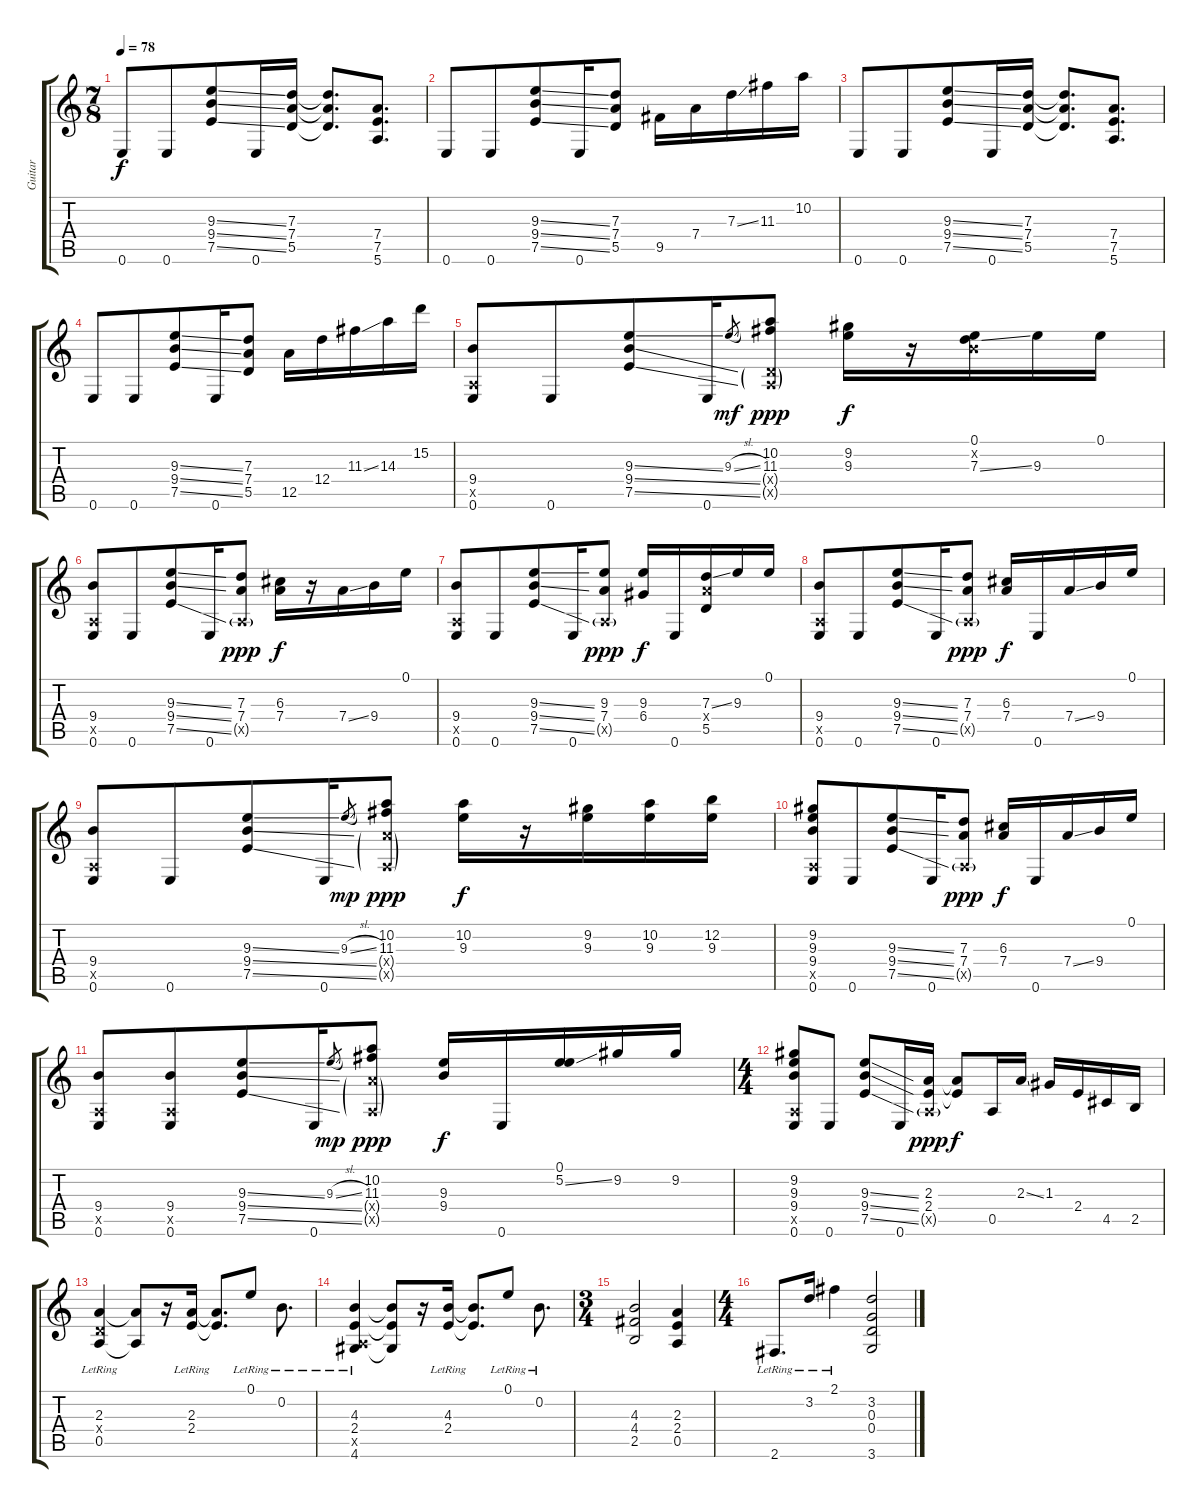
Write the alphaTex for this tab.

\track ("Guitar" "Guitar") {instrument distortionguitar}
\staff {score tabs}
\tuning (E4 B3 G3 D3 A2 E2) {hide}
\ts (7 8)
\tempo 78
\clef g2
\ks c
0.6.8{dy f} 0.6.8 (9.3{ss} 9.4{ss} 7.5{ss}).8 0.6.16 (7.3 7.4 5.5).16 (7.3{t} 7.4{t} 5.5{t}).8{d} (7.4 7.5 5.6).8{d} |
0.6.8 0.6.8 (9.3{ss} 9.4{ss} 7.5{ss}).8 0.6.16 (7.3 7.4 5.5).8 9.5.16 7.4.16 7.3{ss}.16 11.3.16 10.2.16 |
0.6.8 0.6.8 (9.3{ss} 9.4{ss} 7.5{ss}).8 0.6.16 (7.3 7.4 5.5).16 (7.3{t} 7.4{t} 5.5{t}).8{d} (7.4 7.5 5.6).8{d} |
0.6.8 0.6.8 (9.3{ss} 9.4{ss} 7.5{ss}).8 0.6.16 (7.3 7.4 5.5).8 12.5.16 12.4.16 11.3{ss}.16 14.3.16 15.2.16 |
(9.4 0.5{x} 0.6).8 0.6.8 (9.3{ss} 9.4{ss} 7.5{ss}).8 0.6.16 9.3{sl}.8{gr dy mf} (10.2 11.3 0.4{g x} 0.5{g x}).8{dy ppp} (9.2 9.3).16{dy f} r.16 (0.1 0.2{x} 7.3{ss}).16 9.3.16 0.1.16 |
(9.4 0.5{x} 0.6).8 0.6.8 (9.3{ss} 9.4{ss} 7.5{ss}).8 0.6.16 (7.3 7.4 0.5{g x}).8{dy ppp} (6.3 7.4).16{dy f} r.16 7.4{ss}.16 9.4.16 0.1.16 |
(9.4 0.5{x} 0.6).8 0.6.8 (9.3{ss} 9.4{ss} 7.5{ss}).8 0.6.16 (9.3 7.4 0.5{g x}).8{dy ppp} (9.3 6.4).16{dy f} 0.6.16 (7.3{ss} 7.4{x} 5.5).16 9.3.16 0.1.16 |
(9.4 0.5{x} 0.6).8 0.6.8 (9.3{ss} 9.4{ss} 7.5{ss}).8 0.6.16 (7.3 7.4 0.5{g x}).8{dy ppp} (6.3 7.4).16{dy f} 0.6.16 7.4{ss}.16 9.4.16 0.1.16 |
(9.4 0.5{x} 0.6).8 0.6.8 (9.3{ss} 9.4{ss} 7.5{ss}).8 0.6.16 9.3{sl}.8{gr dy mp} (10.2 11.3 7.4{g x} 0.5{g x}).8{dy ppp} (10.2 9.3).16{dy f} r.16 (9.2 9.3).16 (10.2 9.3).16 (12.2 9.3).16 |
(9.2 9.3 9.4 0.5{x} 0.6).8 0.6.8 (9.3{ss} 9.4{ss} 7.5{ss}).8 0.6.16 (7.3 7.4 0.5{g x}).8{dy ppp} (6.3 7.4).16{dy f} 0.6.16 7.4{ss}.16 9.4.16 0.1.16 |
(9.4 0.5{x} 0.6).8 (9.4 0.5{x} 0.6).8 (9.3{ss} 9.4{ss} 7.5{ss}).8 0.6.16 9.3{sl}.8{gr dy mp} (10.2 11.3 7.4{g x} 0.5{g x}).8{dy ppp} (9.3 9.4).16{dy f} 0.6.16 (0.1 5.2{ss}).16 9.2.16 9.2.16 |
\ts (4 4)
(9.2 9.3 9.4 0.5{x} 0.6).8 0.6.8 (9.3{ss} 9.4{ss} 7.5{ss}).8 0.6.16 (2.3 2.4 0.5{g x}).16{dy ppp} (2.3{t} 2.4{t}).8{dy f} 0.5.16 2.3{ss}.16 1.3.16 2.4.16 4.5.16 2.5.16 |
(2.3{lr} 0.4{x} 0.5{lr}).4 (2.3{t} 0.5{t}).8 r.16 (2.3{lr} 2.4{lr}).16 (2.3{t} 2.4{t}).8{d} 0.1{lr}.8 0.2{lr}.8{d} |
(4.3{lr} 2.4{lr} 0.5{x} 4.6{lr}).4 (4.3{t} 2.4{t} 4.6{t}).8 r.16 (4.3{lr} 2.4{lr}).16 (4.3{t} 2.4{t}).8{d} 0.1{lr}.8 0.2{lr}.8{d} |
\ts (3 4)
(4.3 4.4 2.5).2 (2.3 2.4 0.5).4 |
\ts (4 4)
2.6{lr}.8{d} 3.2{lr}.16 2.1{lr}.4 (3.2 0.3 0.4 3.6).2
